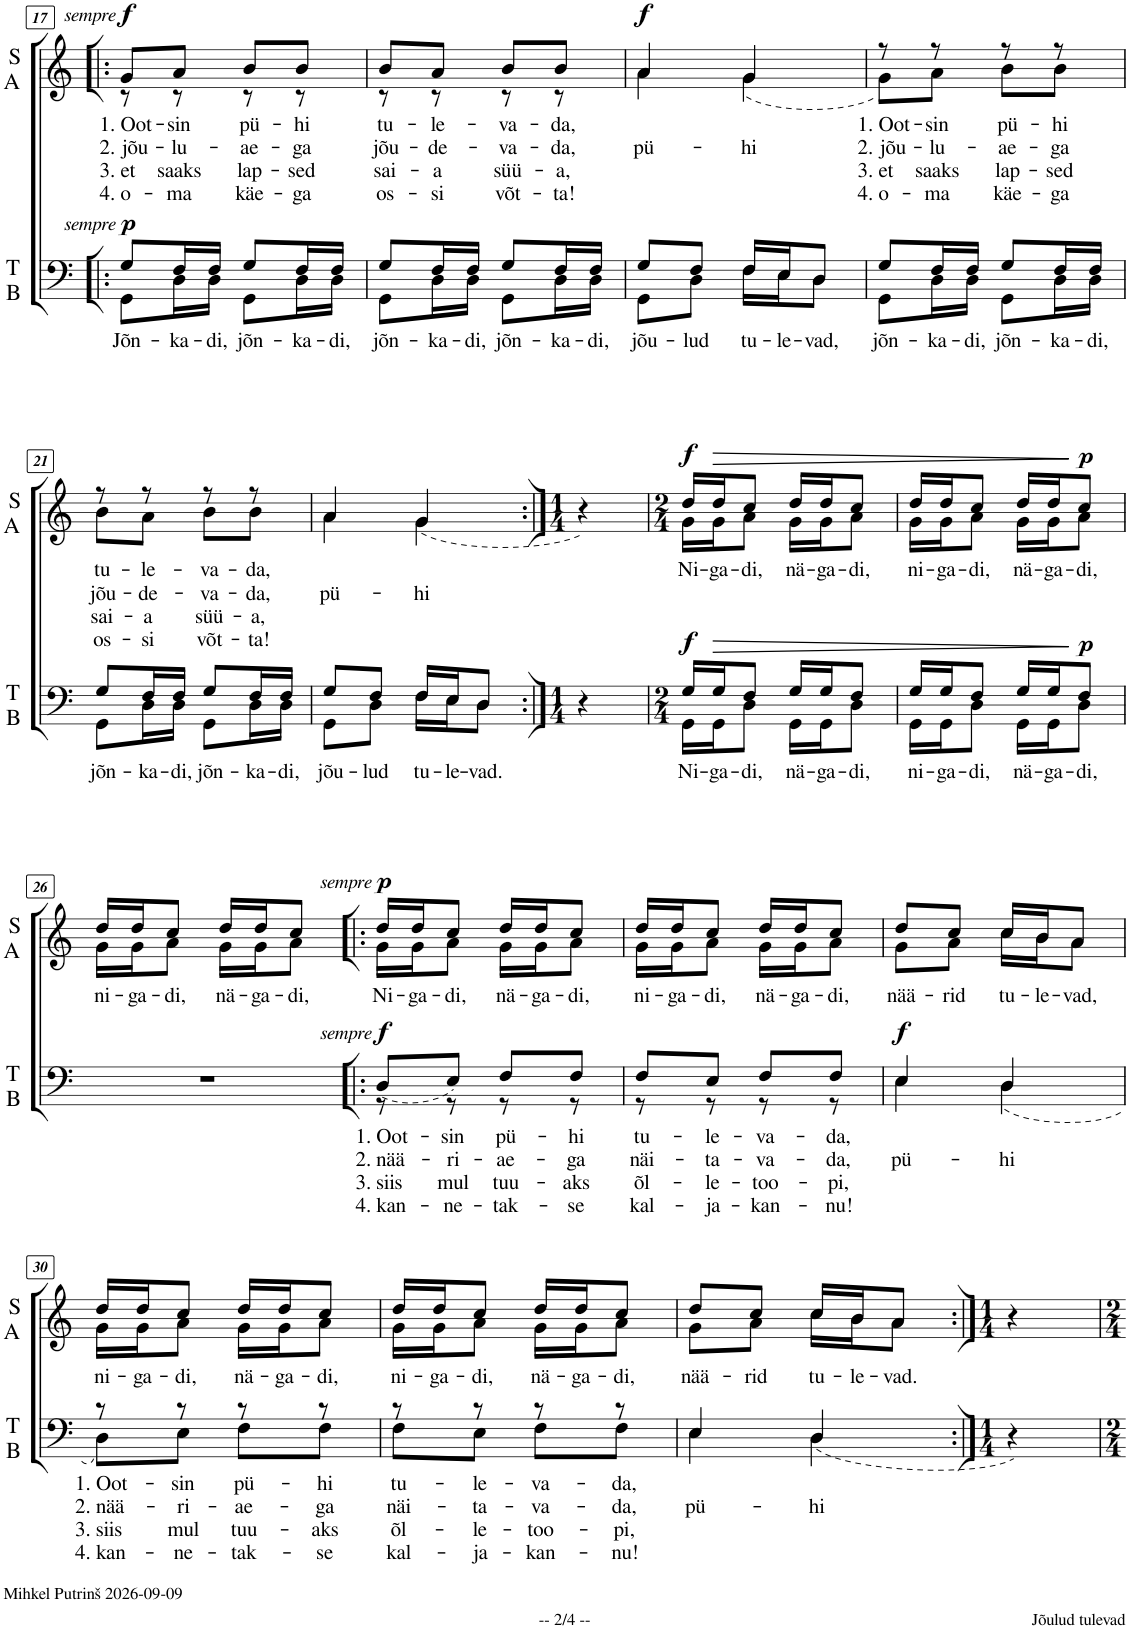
**kern	**text	**text	**text	**text	**dynam	**kern	**text	**text	**text	**text	**dynam
*part2	*part2	*part2	*part2	*part2	*part2	*part1	*part1	*part1	*part1	*part1	*part1
*staff2	*staff2	*staff2	*staff2	*staff2	*staff2	*staff1	*staff1	*staff1	*staff1	*staff1	*staff1
*I"T B	*	*	*	*	*	*I"S A	*	*	*	*	*
*I'T B	*	*	*	*	*	*I'S A	*	*	*	*	*
!!LO:PB:g=z
*clefF4	*	*	*	*	*	*clefG2	*	*	*	*	*
*k[]	*	*	*	*	*	*k[]	*	*	*	*	*
*M2/4	*	*	*	*	*	*M2/4	*	*	*	*	*
=17!|:	=17!|:	=17!|:	=17!|:	=17!|:	=17!|:	=17!|:	=17!|:	=17!|:	=17!|:	=17!|:	=17!|:
!	!LO:LY:b	!	!	!	!LO:DY:a	!	!LO:LY:b	!LO:LY:b	!LO:LY:b	!LO:LY:b	!
*^	*	*	*	*	*	*^	*	*	*	*	*
!	!	!	!	!	!	!LO:DY:n=1:a	!	!	!	!	!	!	!LO:DY:a
!	!	!	!	!	!	!	!	!	!	!	!	!	!LO:DY:n=1:a
8G/L	8GG\L	Jõn-	.	.	.	other-dynamics p	8g/L	8r	1. Oot-	2. jõu-	3. et	4. o-	other-dynamics f
!	!	!LO:LY:b	!	!	!	!	!	!	!LO:LY:b	!LO:LY:b	!LO:LY:b	!LO:LY:b	!
16F/L	16D\L	-ka-	.	.	.	.	8a/J	8r	-sin	-lu-	saaks	-ma	.
!	!	!LO:LY:b	!	!	!	!	!	!	!	!	!	!	!
16F/JJ	16D\JJ	-di,	.	.	.	.	.	.	.	.	.	.	.
!	!	!LO:LY:b	!	!	!	!	!	!	!LO:LY:b	!LO:LY:b	!LO:LY:b	!LO:LY:b	!
8G/L	8GG\L	jõn-	.	.	.	.	8b/L	8r	pü-	-ae-	lap-	käe-	.
!	!	!LO:LY:b	!	!	!	!	!	!	!LO:LY:b	!LO:LY:b	!LO:LY:b	!LO:LY:b	!
16F/L	16D\L	-ka-	.	.	.	.	8b/J	8r	-hi	-ga	-sed	-ga	.
!	!	!LO:LY:b	!	!	!	!	!	!	!	!	!	!	!
16F/JJ	16D\JJ	-di,	.	.	.	.	.	.	.	.	.	.	.
=18	=18	=18	=18	=18	=18	=18	=18	=18	=18	=18	=18	=18	=18
!	!	!LO:LY:b	!	!	!	!	!	!	!LO:LY:b	!LO:LY:b	!LO:LY:b	!LO:LY:b	!
8G/L	8GG\L	jõn-	.	.	.	.	8b/L	8r	tu-	jõu-	sai-	os-	.
!	!	!LO:LY:b	!	!	!	!	!	!	!LO:LY:b	!LO:LY:b	!LO:LY:b	!LO:LY:b	!
16F/L	16D\L	-ka-	.	.	.	.	8a/J	8r	-le-	-de-	-a	-si	.
!	!	!LO:LY:b	!	!	!	!	!	!	!	!	!	!	!
16F/JJ	16D\JJ	-di,	.	.	.	.	.	.	.	.	.	.	.
!	!	!LO:LY:b	!	!	!	!	!	!	!LO:LY:b	!LO:LY:b	!LO:LY:b	!LO:LY:b	!
8G/L	8GG\L	jõn-	.	.	.	.	8b/L	8r	-va-	-va-	süü-	võt-	.
!	!	!LO:LY:b	!	!	!	!	!	!	!LO:LY:b	!LO:LY:b	!LO:LY:b	!LO:LY:b	!
16F/L	16D\L	-ka-	.	.	.	.	8b/J	8r	-da,	-da,	-a,	-ta!	.
!	!	!LO:LY:b	!	!	!	!	!	!	!	!	!	!	!
16F/JJ	16D\JJ	-di,	.	.	.	.	.	.	.	.	.	.	.
=19	=19	=19	=19	=19	=19	=19	=19	=19	=19	=19	=19	=19	=19
!	!	!LO:LY:b	!	!	!	!	!	!	!	!LO:LY:b	!	!	!LO:DY:a
8G/L	8GG\L	jõu-	.	.	.	.	4a/	4a\	.	pü-	.	.	f
!	!	!LO:LY:b	!	!	!	!	!	!	!	!	!	!	!
8F/J	8D\J	-lud	.	.	.	.	.	.	.	.	.	.	.
!	!	!LO:LY:b	!	!	!	!	!	!	!	!LO:LY:b	!	!	!
16F/LL	16F\LL	tu-	.	.	.	.	4g/	(4g\	.	-hi	.	.	.
!	!	!LO:LY:b	!	!	!	!	!	!	!	!	!	!	!
16E/J	16E\J	-le-	.	.	.	.	.	.	.	.	.	.	.
!	!	!LO:LY:b	!	!	!	!	!	!	!	!	!	!	!
8D/J	8D\J	-vad,	.	.	.	.	.	.	.	.	.	.	.
=20	=20	=20	=20	=20	=20	=20	=20	=20	=20	=20	=20	=20	=20
!	!	!LO:LY:b	!	!	!	!	!	!	!LO:LY:b	!LO:LY:b	!LO:LY:b	!LO:LY:b	!
8G/L	8GG\L	jõn-	.	.	.	.	8r	8g\L)	1. Oot-	2. jõu-	3. et	4. o-	.
!	!	!LO:LY:b	!	!	!	!	!	!	!LO:LY:b	!LO:LY:b	!LO:LY:b	!LO:LY:b	!
16F/L	16D\L	-ka-	.	.	.	.	8r	8a\J	-sin	-lu-	saaks	-ma	.
!	!	!LO:LY:b	!	!	!	!	!	!	!	!	!	!	!
16F/JJ	16D\JJ	-di,	.	.	.	.	.	.	.	.	.	.	.
!	!	!LO:LY:b	!	!	!	!	!	!	!LO:LY:b	!LO:LY:b	!LO:LY:b	!LO:LY:b	!
8G/L	8GG\L	jõn-	.	.	.	.	8r	8b\L	pü-	-ae-	lap-	käe-	.
!	!	!LO:LY:b	!	!	!	!	!	!	!LO:LY:b	!LO:LY:b	!LO:LY:b	!LO:LY:b	!
16F/L	16D\L	-ka-	.	.	.	.	8r	8b\J	-hi	-ga	-sed	-ga	.
!	!	!LO:LY:b	!	!	!	!	!	!	!	!	!	!	!
16F/JJ	16D\JJ	-di,	.	.	.	.	.	.	.	.	.	.	.
!!LO:LB:g=z	!!
=21	=21	=21	=21	=21	=21	=21	=21	=21	=21	=21	=21	=21	=21
!	!	!LO:LY:b	!	!	!	!	!	!	!LO:LY:b	!LO:LY:b	!LO:LY:b	!LO:LY:b	!
8G/L	8GG\L	jõn-	.	.	.	.	8r	8b\L	tu-	jõu-	sai-	os-	.
!	!	!LO:LY:b	!	!	!	!	!	!	!LO:LY:b	!LO:LY:b	!LO:LY:b	!LO:LY:b	!
16F/L	16D\L	-ka-	.	.	.	.	8r	8a\J	-le-	-de-	-a	-si	.
!	!	!LO:LY:b	!	!	!	!	!	!	!	!	!	!	!
16F/JJ	16D\JJ	-di,	.	.	.	.	.	.	.	.	.	.	.
!	!	!LO:LY:b	!	!	!	!	!	!	!LO:LY:b	!LO:LY:b	!LO:LY:b	!LO:LY:b	!
8G/L	8GG\L	jõn-	.	.	.	.	8r	8b\L	-va-	-va-	süü-	võt-	.
!	!	!LO:LY:b	!	!	!	!	!	!	!LO:LY:b	!LO:LY:b	!LO:LY:b	!LO:LY:b	!
16F/L	16D\L	-ka-	.	.	.	.	8r	8b\J	-da,	-da,	-a,	-ta!	.
!	!	!LO:LY:b	!	!	!	!	!	!	!	!	!	!	!
16F/JJ	16D\JJ	-di,	.	.	.	.	.	.	.	.	.	.	.
=22	=22	=22	=22	=22	=22	=22	=22	=22	=22	=22	=22	=22	=22
!	!	!LO:LY:b	!	!	!	!	!	!	!	!LO:LY:b	!	!	!
8G/L	8GG\L	jõu-	.	.	.	.	4a/	4a\	.	pü-	.	.	.
!	!	!LO:LY:b	!	!	!	!	!	!	!	!	!	!	!
8F/J	8D\J	-lud	.	.	.	.	.	.	.	.	.	.	.
!	!	!LO:LY:b	!	!	!	!	!	!	!	!LO:LY:b	!	!	!
16F/LL	16F\LL	tu-	.	.	.	.	(<4g/	4g\	.	-hi	.	.	.
!	!	!LO:LY:b	!	!	!	!	!	!	!	!	!	!	!
16E/J	16E\J	-le-	.	.	.	.	.	.	.	.	.	.	.
!	!	!LO:LY:b	!	!	!	!	!	!	!	!	!	!	!
8D/J	8D\J	-vad.	.	.	.	.	.	.	.	.	.	.	.
*v	*v	*	*	*	*	*	*	*	*	*	*	*	*
*	*	*	*	*	*	*v	*v	*	*	*	*	*
=23:|!	=23:|!	=23:|!	=23:|!	=23:|!	=23:|!	=23:|!	=23:|!	=23:|!	=23:|!	=23:|!	=23:|!
*M1/4	*	*	*	*	*	*M1/4	*	*	*	*	*
4r	.	.	.	.	.	4r)	.	.	.	.	.
=24	=24	=24	=24	=24	=24	=24	=24	=24	=24	=24	=24
*M2/4	*	*	*	*	*	*M2/4	*	*	*	*	*
!	!LO:LY:b	!	!	!	!LO:DY:a	!	!LO:LY:b	!	!	!	!LO:DY:a
*^	*	*	*	*	*	*^	*	*	*	*	*
16G/LL	16GG\LL	Ni-	.	.	.	f	16dd/LL	16g\LL	Ni-	.	.	.	f
!	!	!LO:LY:b	!	!	!	!LO:HP:b	!	!	!LO:LY:b	!	!	!	!LO:HP:b
16G/J	16GG\J	-ga-	.	.	.	>	16dd/J	16g\J	-ga-	.	.	.	>
!	!	!LO:LY:b	!	!	!	!	!	!	!LO:LY:b	!	!	!	!
8F/J	8D\J	-di,	.	.	.	.	8cc/J	8a\J	-di,	.	.	.	.
!	!	!LO:LY:b	!	!	!	!	!	!	!LO:LY:b	!	!	!	!
16G/LL	16GG\LL	nä-	.	.	.	.	16dd/LL	16g\LL	nä-	.	.	.	.
!	!	!LO:LY:b	!	!	!	!	!	!	!LO:LY:b	!	!	!	!
16G/J	16GG\J	-ga-	.	.	.	.	16dd/J	16g\J	-ga-	.	.	.	.
!	!	!LO:LY:b	!	!	!	!	!	!	!LO:LY:b	!	!	!	!
8F/J	8D\J	-di,	.	.	.	.	8cc/J	8a\J	-di,	.	.	.	.
=25	=25	=25	=25	=25	=25	=25	=25	=25	=25	=25	=25	=25	=25
!	!	!LO:LY:b	!	!	!	!	!	!	!LO:LY:b	!	!	!	!
16G/LL	16GG\LL	ni-	.	.	.	.	16dd/LL	16g\LL	ni-	.	.	.	.
!	!	!LO:LY:b	!	!	!	!	!	!	!LO:LY:b	!	!	!	!
16G/J	16GG\J	-ga-	.	.	.	.	16dd/J	16g\J	-ga-	.	.	.	.
!	!	!LO:LY:b	!	!	!	!	!	!	!LO:LY:b	!	!	!	!
8F/J	8D\J	-di,	.	.	.	.	8cc/J	8a\J	-di,	.	.	.	.
!	!	!LO:LY:b	!	!	!	!	!	!	!LO:LY:b	!	!	!	!
16G/LL	16GG\LL	nä-	.	.	.	.	16dd/LL	16g\LL	nä-	.	.	.	.
!	!	!LO:LY:b	!	!	!	!	!	!	!LO:LY:b	!	!	!	!
16G/J	16GG\J	-ga-	.	.	.	.	16dd/J	16g\J	-ga-	.	.	.	.
!	!	!LO:LY:b	!	!	!	!LO:DY:n=1:a	!	!	!LO:LY:b	!	!	!	!LO:DY:n=1:a
8F/J	8D\J	-di,	.	.	.	] p	8cc/J	8a\J	-di,	.	.	.	] p
!!LO:LB:g=z	!!
=26	=26	=26	=26	=26	=26	=26	=26	=26	=26	=26	=26	=26	=26
!	!	!	!	!	!	!	!	!	!LO:LY:b	!	!	!	!
*v	*v	*	*	*	*	*	*	*	*	*	*	*	*
2r	.	.	.	.	.	16dd/LL	16g\LL	ni-	.	.	.	.
!	!	!	!	!	!	!	!	!LO:LY:b	!	!	!	!
.	.	.	.	.	.	16dd/J	16g\J	-ga-	.	.	.	.
!	!	!	!	!	!	!	!	!LO:LY:b	!	!	!	!
.	.	.	.	.	.	8cc/J	8a\J	-di,	.	.	.	.
!	!	!	!	!	!	!	!	!LO:LY:b	!	!	!	!
.	.	.	.	.	.	16dd/LL	16g\LL	nä-	.	.	.	.
!	!	!	!	!	!	!	!	!LO:LY:b	!	!	!	!
.	.	.	.	.	.	16dd/J	16g\J	-ga-	.	.	.	.
!	!	!	!	!	!	!	!	!LO:LY:b	!	!	!	!
.	.	.	.	.	.	8cc/J	8a\J	-di,	.	.	.	.
=27!|:	=27!|:	=27!|:	=27!|:	=27!|:	=27!|:	=27!|:	=27!|:	=27!|:	=27!|:	=27!|:	=27!|:	=27!|:
!	!LO:LY:b	!LO:LY:b	!LO:LY:b	!LO:LY:b	!LO:DY:a	!	!	!LO:LY:b	!	!	!	!
*^	*	*	*	*	*	*	*	*	*	*	*	*
!	!	!	!	!	!	!LO:DY:n=1:a	!	!	!	!	!	!	!LO:DY:a
!	!	!	!	!	!	!	!	!	!	!	!	!	!LO:DY:n=1:a
(<8D/L	8r	1. Oot-	2. nää-	3. siis	4. kan-	other-dynamics f	16dd/LL	16g\LL	Ni-	.	.	.	other-dynamics p
!	!	!	!	!	!	!	!	!	!LO:LY:b	!	!	!	!
.	.	.	.	.	.	.	16dd/J	16g\J	-ga-	.	.	.	.
!	!	!LO:LY:b	!LO:LY:b	!LO:LY:b	!LO:LY:b	!	!	!	!LO:LY:b	!	!	!	!
8E/J)	8r	-sin	-ri-	mul	-ne-	.	8cc/J	8a\J	-di,	.	.	.	.
!	!	!LO:LY:b	!LO:LY:b	!LO:LY:b	!LO:LY:b	!	!	!	!LO:LY:b	!	!	!	!
8F/L	8r	pü-	-ae-	tuu-	-tak-	.	16dd/LL	16g\LL	nä-	.	.	.	.
!	!	!	!	!	!	!	!	!	!LO:LY:b	!	!	!	!
.	.	.	.	.	.	.	16dd/J	16g\J	-ga-	.	.	.	.
!	!	!LO:LY:b	!LO:LY:b	!LO:LY:b	!LO:LY:b	!	!	!	!LO:LY:b	!	!	!	!
8F/J	8r	-hi	-ga	-aks	-se	.	8cc/J	8a\J	-di,	.	.	.	.
=28	=28	=28	=28	=28	=28	=28	=28	=28	=28	=28	=28	=28	=28
!	!	!LO:LY:b	!LO:LY:b	!LO:LY:b	!LO:LY:b	!	!	!	!LO:LY:b	!	!	!	!
8F/L	8r	tu-	näi-	õl-	kal-	.	16dd/LL	16g\LL	ni-	.	.	.	.
!	!	!	!	!	!	!	!	!	!LO:LY:b	!	!	!	!
.	.	.	.	.	.	.	16dd/J	16g\J	-ga-	.	.	.	.
!	!	!LO:LY:b	!LO:LY:b	!LO:LY:b	!LO:LY:b	!	!	!	!LO:LY:b	!	!	!	!
8E/J	8r	-le-	-ta-	-le-	-ja-	.	8cc/J	8a\J	-di,	.	.	.	.
!	!	!LO:LY:b	!LO:LY:b	!LO:LY:b	!LO:LY:b	!	!	!	!LO:LY:b	!	!	!	!
8F/L	8r	-va-	-va-	-too-	-kan-	.	16dd/LL	16g\LL	nä-	.	.	.	.
!	!	!	!	!	!	!	!	!	!LO:LY:b	!	!	!	!
.	.	.	.	.	.	.	16dd/J	16g\J	-ga-	.	.	.	.
!	!	!LO:LY:b	!LO:LY:b	!LO:LY:b	!LO:LY:b	!	!	!	!LO:LY:b	!	!	!	!
8F/J	8r	-da,	-da,	-pi,	-nu!	.	8cc/J	8a\J	-di,	.	.	.	.
=29	=29	=29	=29	=29	=29	=29	=29	=29	=29	=29	=29	=29	=29
!	!	!	!LO:LY:b	!	!	!LO:DY:a	!	!	!LO:LY:b	!	!	!	!
4E/	4E\	.	pü-	.	.	f	8dd/L	8g\L	nää-	.	.	.	.
!	!	!	!	!	!	!	!	!	!LO:LY:b	!	!	!	!
.	.	.	.	.	.	.	8cc/J	8a\J	-rid	.	.	.	.
!	!	!	!LO:LY:b	!	!	!	!	!	!LO:LY:b	!	!	!	!
4D/	(4D\	.	-hi	.	.	.	16cc/LL	16cc\LL	tu-	.	.	.	.
!	!	!	!	!	!	!	!	!	!LO:LY:b	!	!	!	!
.	.	.	.	.	.	.	16b/J	16b\J	-le-	.	.	.	.
!	!	!	!	!	!	!	!	!	!LO:LY:b	!	!	!	!
.	.	.	.	.	.	.	8a/J	8a\J	-vad,	.	.	.	.
!!LO:LB:g=z	!!
=30	=30	=30	=30	=30	=30	=30	=30	=30	=30	=30	=30	=30	=30
!	!	!LO:LY:b	!LO:LY:b	!LO:LY:b	!LO:LY:b	!	!	!	!LO:LY:b	!	!	!	!
8r	8D\L)	1. Oot-	2. nää-	3. siis	4. kan-	.	16dd/LL	16g\LL	ni-	.	.	.	.
!	!	!	!	!	!	!	!	!	!LO:LY:b	!	!	!	!
.	.	.	.	.	.	.	16dd/J	16g\J	-ga-	.	.	.	.
!	!	!LO:LY:b	!LO:LY:b	!LO:LY:b	!LO:LY:b	!	!	!	!LO:LY:b	!	!	!	!
8r	8E\J	-sin	-ri-	mul	-ne-	.	8cc/J	8a\J	-di,	.	.	.	.
!	!	!LO:LY:b	!LO:LY:b	!LO:LY:b	!LO:LY:b	!	!	!	!LO:LY:b	!	!	!	!
8r	8F\L	pü-	-ae-	tuu-	-tak-	.	16dd/LL	16g\LL	nä-	.	.	.	.
!	!	!	!	!	!	!	!	!	!LO:LY:b	!	!	!	!
.	.	.	.	.	.	.	16dd/J	16g\J	-ga-	.	.	.	.
!	!	!LO:LY:b	!LO:LY:b	!LO:LY:b	!LO:LY:b	!	!	!	!LO:LY:b	!	!	!	!
8r	8F\J	-hi	-ga	-aks	-se	.	8cc/J	8a\J	-di,	.	.	.	.
=31	=31	=31	=31	=31	=31	=31	=31	=31	=31	=31	=31	=31	=31
!	!	!LO:LY:b	!LO:LY:b	!LO:LY:b	!LO:LY:b	!	!	!	!LO:LY:b	!	!	!	!
8r	8F\L	tu-	näi-	õl-	kal-	.	16dd/LL	16g\LL	ni-	.	.	.	.
!	!	!	!	!	!	!	!	!	!LO:LY:b	!	!	!	!
.	.	.	.	.	.	.	16dd/J	16g\J	-ga-	.	.	.	.
!	!	!LO:LY:b	!LO:LY:b	!LO:LY:b	!LO:LY:b	!	!	!	!LO:LY:b	!	!	!	!
8r	8E\J	-le-	-ta-	-le-	-ja-	.	8cc/J	8a\J	-di,	.	.	.	.
!	!	!LO:LY:b	!LO:LY:b	!LO:LY:b	!LO:LY:b	!	!	!	!LO:LY:b	!	!	!	!
8r	8F\L	-va-	-va-	-too-	-kan-	.	16dd/LL	16g\LL	nä-	.	.	.	.
!	!	!	!	!	!	!	!	!	!LO:LY:b	!	!	!	!
.	.	.	.	.	.	.	16dd/J	16g\J	-ga-	.	.	.	.
!	!	!LO:LY:b	!LO:LY:b	!LO:LY:b	!LO:LY:b	!	!	!	!LO:LY:b	!	!	!	!
8r	8F\J	-da,	-da,	-pi,	-nu!	.	8cc/J	8a\J	-di,	.	.	.	.
=32	=32	=32	=32	=32	=32	=32	=32	=32	=32	=32	=32	=32	=32
!	!	!	!LO:LY:b	!	!	!	!	!	!LO:LY:b	!	!	!	!
4E/	4E\	.	pü-	.	.	.	8dd/L	8g\L	nää-	.	.	.	.
!	!	!	!	!	!	!	!	!	!LO:LY:b	!	!	!	!
.	.	.	.	.	.	.	8cc/J	8a\J	-rid	.	.	.	.
!	!	!	!LO:LY:b	!	!	!	!	!	!LO:LY:b	!	!	!	!
(<4D/	4D\	.	-hi	.	.	.	16cc/LL	16cc\LL	tu-	.	.	.	.
!	!	!	!	!	!	!	!	!	!LO:LY:b	!	!	!	!
.	.	.	.	.	.	.	16b/J	16b\J	-le-	.	.	.	.
!	!	!	!	!	!	!	!	!	!LO:LY:b	!	!	!	!
.	.	.	.	.	.	.	8a/J	8a\J	-vad.	.	.	.	.
*v	*v	*	*	*	*	*	*	*	*	*	*	*	*
*	*	*	*	*	*	*v	*v	*	*	*	*	*
=33:|!	=33:|!	=33:|!	=33:|!	=33:|!	=33:|!	=33:|!	=33:|!	=33:|!	=33:|!	=33:|!	=33:|!
*M1/4	*	*	*	*	*	*M1/4	*	*	*	*	*
4r)	.	.	.	.	.	4r	.	.	.	.	.
=	=	=	=	=	=	=	=	=	=	=	=
*-	*-	*-	*-	*-	*-	*-	*-	*-	*-	*-	*-
